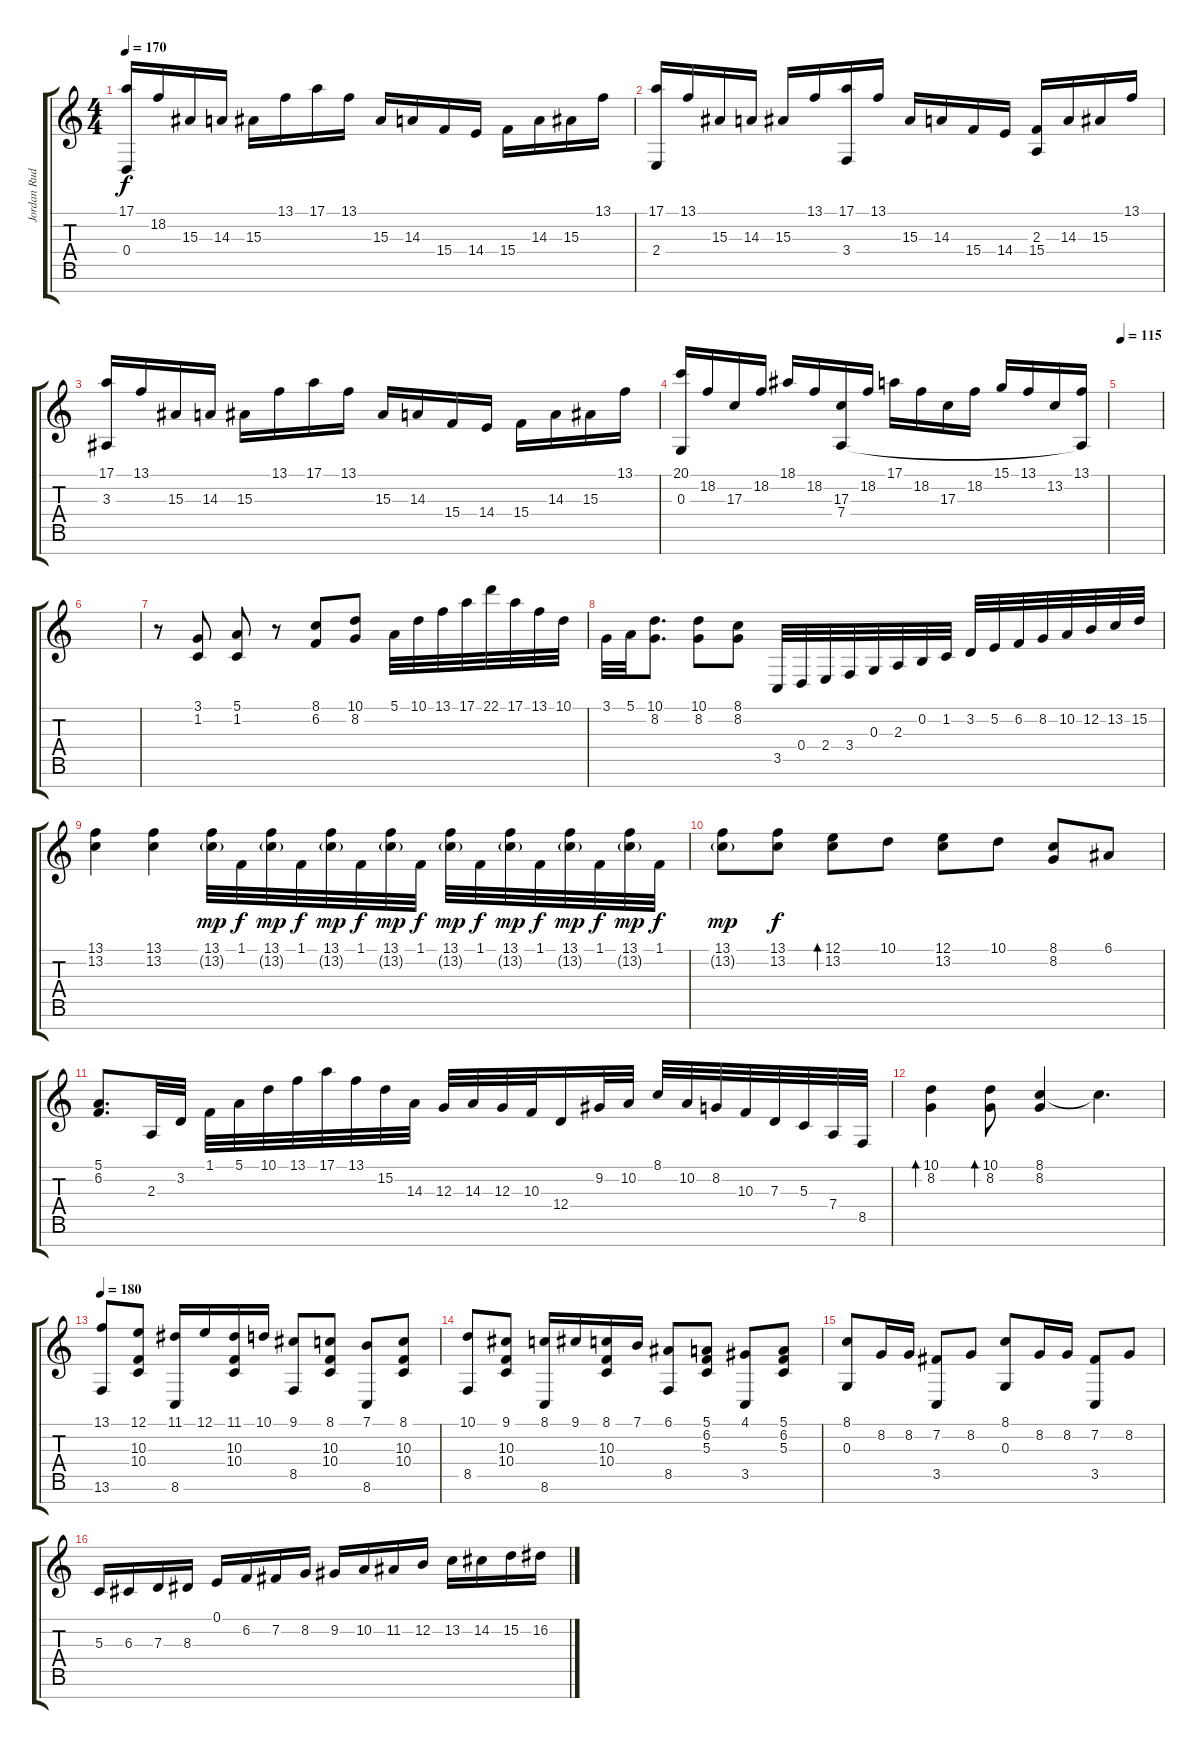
\track ("Jordan Rudess Lead 1" "Jordan Rud") {instrument lead2sawtooth}
\staff {score tabs}
\tuning (E4 B3 G3 D3 A2 E2 B1) {hide}
\ts (4 4)
\tempo 170
\clef g2
\ks c
(17.1 0.4).16{dy f} 18.2.16 15.3.16 14.3.16 15.3.16 13.1.16 17.1.16 13.1.16 15.3.16 14.3.16 15.4.16 14.4.16 15.4.16 14.3.16 15.3.16 13.1.16 |
(17.1 2.4).16 13.1.16 15.3.16 14.3.16 15.3.16 13.1.16 (17.1 3.4).16 13.1.16 15.3.16 14.3.16 15.4.16 14.4.16 (2.3 15.4).16 14.3.16 15.3.16 13.1.16 |
(17.1 3.3).16 13.1.16 15.3.16 14.3.16 15.3.16 13.1.16 17.1.16 13.1.16 15.3.16 14.3.16 15.4.16 14.4.16 15.4.16 14.3.16 15.3.16 13.1.16 |
(20.1 0.3).16 18.2.16 17.3.16 18.2.16 18.1.16 18.2.16 (17.3 7.4).16 18.2.16 17.1.16 18.2.16 17.3.16 18.2.16 15.1.16 13.1.16 13.2.16 (13.1 7.4{t}).16 |
\tempo 115
|
|
r.8 (3.1 1.2).8 (5.1 1.2).8 r.8 (8.1 6.2).8 (10.1 8.2).8 5.1.32 10.1.32 13.1.32 17.1.32 22.1.32 17.1.32 13.1.32 10.1.32 |
3.1.32 5.1.32 (10.1 8.2).8{d} (10.1 8.2).8 (8.1 8.2).8 3.5.32 0.4.32 2.4.32 3.4.32 0.3.32 2.3.32 0.2.32 1.2.32 3.2.32 5.2.32 6.2.32 8.2.32 10.2.32 12.2.32 13.2.32 15.2.32 |
(13.1 13.2).4 (13.1 13.2).4 (13.1 13.2{g}).32{dy mp} 1.1.32{dy f} (13.1 13.2{g}).32{dy mp} 1.1.32{dy f} (13.1 13.2{g}).32{dy mp} 1.1.32{dy f} (13.1 13.2{g}).32{dy mp} 1.1.32{dy f} (13.1 13.2{g}).32{dy mp} 1.1.32{dy f} (13.1 13.2{g}).32{dy mp} 1.1.32{dy f} (13.1 13.2{g}).32{dy mp} 1.1.32{dy f} (13.1 13.2{g}).32{dy mp} 1.1.32{dy f} |
(13.1 13.2{g}).8{dy mp} (13.1 13.2).8{dy f} (12.1 13.2).8{bd 240} 10.1.8 (12.1 13.2).8 10.1.8 (8.1 8.2).8 6.1.8 |
(5.1 6.2).8{d} 2.3.32 3.2.32 1.1.32 5.1.32 10.1.32 13.1.32 17.1.32 13.1.32 15.2.32 14.3.32 12.3.32 14.3.32 12.3.32 10.3.32 12.4.16 9.2.32 10.2.32 8.1.32 10.2.32 8.2.32 10.3.32 7.3.32 5.3.32 7.4.32 8.5.32 |
(10.1 8.2).4{bd 240} (10.1 8.2).8{bd 240} (8.1 8.2).4 8.1{t}.4{d} |
\tempo 180
(13.1 13.6).8 (12.1 10.3 10.4).8 (11.1 8.6).16 12.1.16 (11.1 10.3 10.4).16 10.1.16 (9.1 8.5).8 (8.1 10.3 10.4).8 (7.1 8.6).8 (8.1 10.3 10.4).8 |
(10.1 8.5).8 (9.1 10.3 10.4).8 (8.1 8.6).16 9.1.16 (8.1 10.3 10.4).16 7.1.16 (6.1 8.5).8 (5.1 6.2 5.3).8 (4.1 3.5).8 (5.1 6.2 5.3).8 |
(8.1 0.3).8 8.2.16 8.2.16 (7.2 3.5).8 8.2.8 (8.1 0.3).8 8.2.16 8.2.16 (7.2 3.5).8 8.2.8 |
5.3.16 6.3.16 7.3.16 8.3.16 0.1.16 6.2.16 7.2.16 8.2.16 9.2.16 10.2.16 11.2.16 12.2.16 13.2.16 14.2.16 15.2.16 16.2.16
